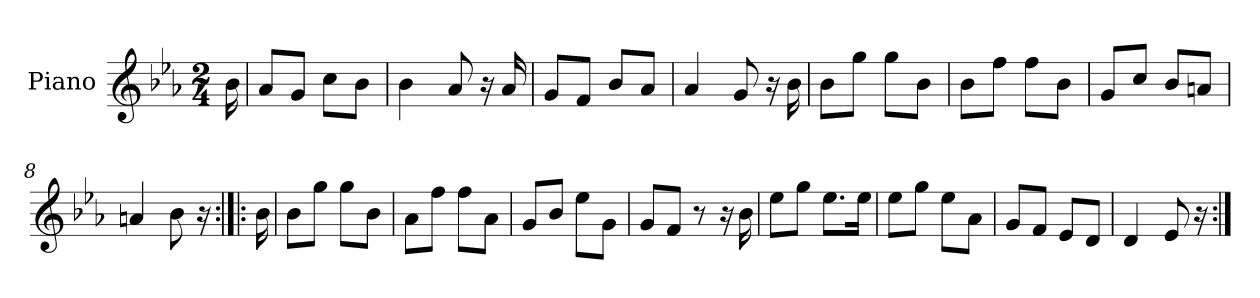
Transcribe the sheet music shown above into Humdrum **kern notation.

**kern
*part1
*staff1
*I"Piano
*I'Pno.
*clefG2
*k[b-e-a-]
*M2/4
=
16b-\
=1
8a-/L
8g/J
8cc\L
8b-\J
=2
4b-\
8a-/
16r
16a-/
=3
8g/L
8f/J
8b-/L
8a-/J
=4
4a-/
8g/
16r
16b-\
=5
8b-\L
8gg\J
8gg\L
8b-\J
=6
8b-\L
8ff\J
8ff\L
8b-\J
=7
8g/L
8cc/J
8b-/L
8an/J
=8
4an/
8b-\
16r
=9:|!|:
16b-\
=10
8b-\L
8gg\J
8gg\L
8b-\J
=11
8a-\L
8ff\J
8ff\L
8a-\J
=12
8g/L
8b-/J
8ee-\L
8g\J
=13
8g/L
8f/J
8r
16r
16b-\
=14
8ee-\L
8gg\J
8.ee-\L
16ee-\Jk
=15
8ee-\L
8gg\J
8ee-\L
8a-\J
=16
8g/L
8f/J
8e-/L
8d/J
=17
4d/
8e-/
16r
=:|!
*-
